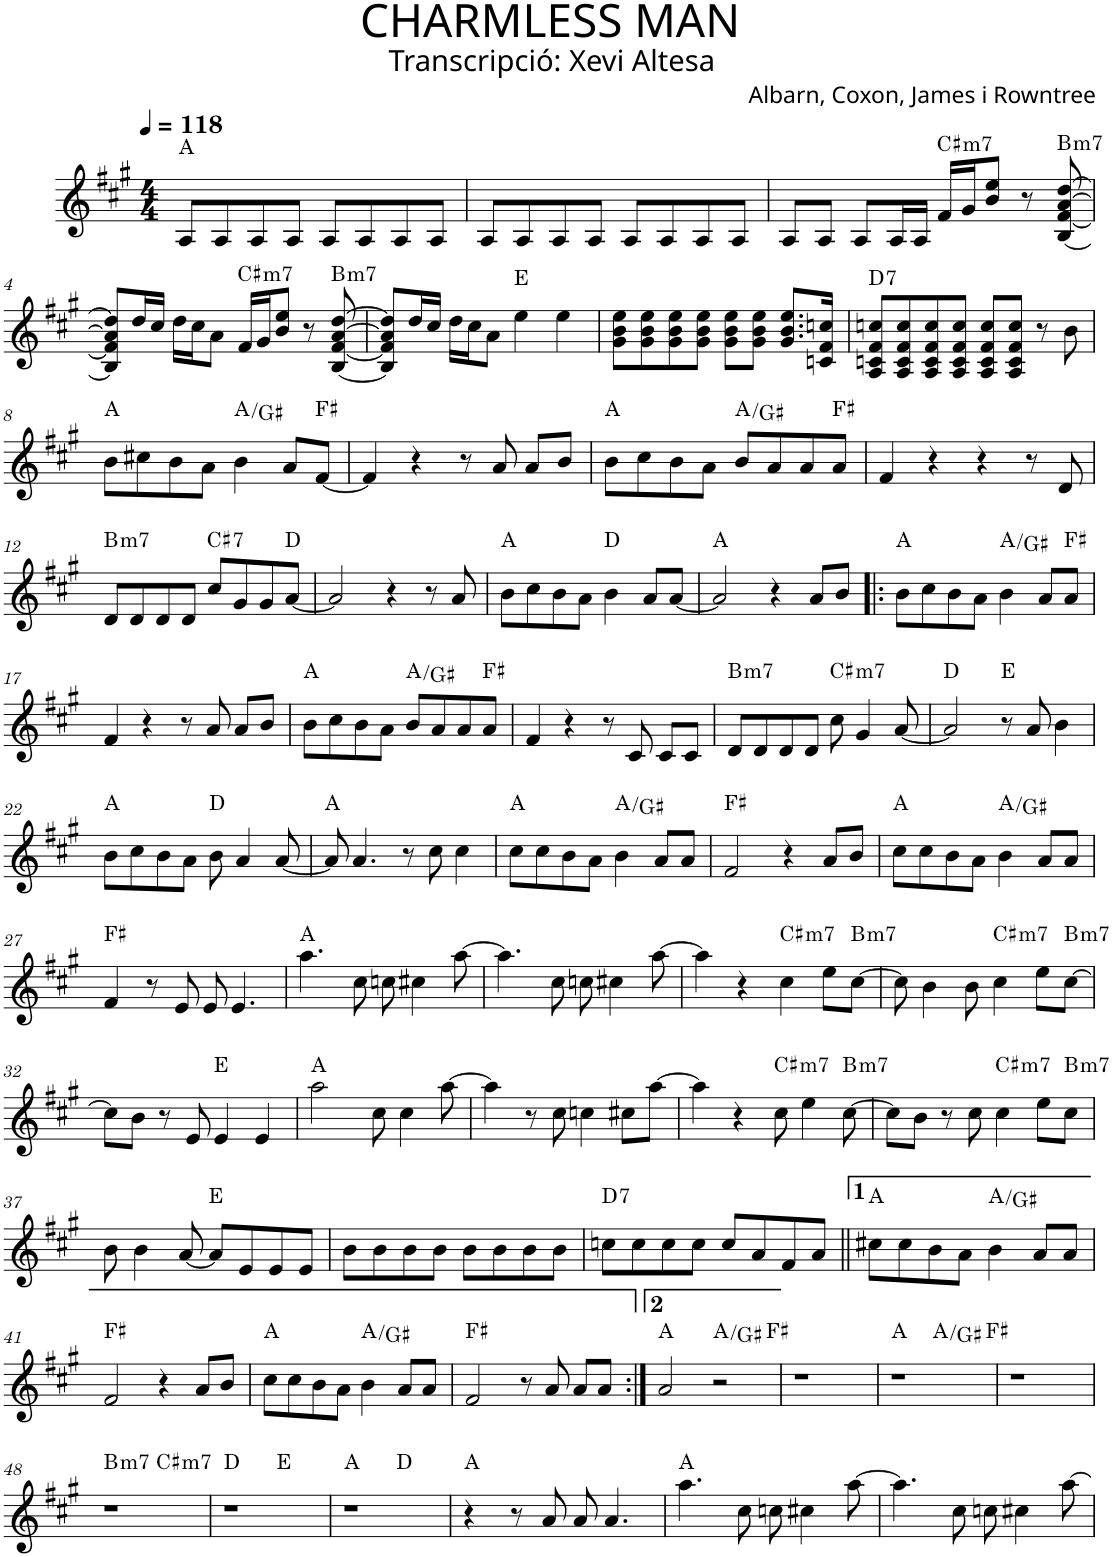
**kern	**harte
*part1	*part1
*staff1	*
*I"P1	*
*clefG2	*
*k[f#c#g#]	*
*A:	*
*M4/4	*
*MM118	*
=1	=1
8A/L	A:maj
8A/	.
8A/	.
8A/J	.
8A/L	.
8A/	.
8A/	.
8A/J	.
=2	=2
8A/L	.
8A/	.
8A/	.
8A/J	.
8A/L	.
8A/	.
8A/	.
8A/J	.
=3	=3
8A/L	.
8A/J	.
8A/L	.
16A/L	.
16A/JJ	.
!	!LO:H:kt=m7
16f#/LL	C#:min7
16g#/J	.
8b/ 8ee/J	.
8r	.
!	!LO:H:kt=m7
[<8B/ [<8f#/ [>8a/ [>8dd/	B:min7
!!LO:LB:g=z
=4	=4
8B/] 8f#/] 8a/] 8dd/]L	.
16dd/L	.
16cc#/JJ	.
16dd\LL	.
16cc#\J	.
8a\J	.
!	!LO:H:kt=m7
16f#/LL	C#:min7
16g#/J	.
8b/ 8ee/J	.
8r	.
!	!LO:H:kt=m7
[<8B/ [<8f#/ [>8a/ [>8dd/	B:min7
=5	=5
8B/] 8f#/] 8a/] 8dd/]L	.
16dd/L	.
16cc#/JJ	.
16dd\LL	.
16cc#\J	.
8a\J	.
4ee\	E:maj
4ee\	.
=6	=6
8g#\ 8b\ 8ee\L	.
8g#\ 8b\ 8ee\	.
8g#\ 8b\ 8ee\	.
8g#\ 8b\ 8ee\J	.
8g#\ 8b\ 8ee\L	.
8g#\ 8b\ 8ee\J	.
8.g#/ 8.b/ 8.ee/L	.
16cn/ 16f#/ 16ccn/Jk	.
=7	=7
!	!LO:H:kt=7
8A/ 8cn/ 8f#/ 8ccn/L	D:7
8A/ 8c/ 8f#/ 8cc/	.
8A/ 8c/ 8f#/ 8cc/	.
8A/ 8c/ 8f#/ 8cc/J	.
8A/ 8c/ 8f#/ 8cc/L	.
8A/ 8c/ 8f#/ 8cc/J	.
8r	.
8b\	.
!!LO:LB:g=z
=8	=8
8b\L	A:maj
8cc#X\	.
8b\	.
8a\J	.
4b\	A:maj/7
8a/L	.
[<8f#/J	F#:maj
=9	=9
4f#/]	.
4r	.
8r	.
8a/	.
8a/L	.
8b/J	.
=10	=10
8b\L	A:maj
8cc#\	.
8b\	.
8a\J	.
8b/L	A:maj/7
8a/	.
8a/	.
8a/J	F#:maj
=11	=11
4f#/	.
4r	.
4r	.
8r	.
8d/	.
!!LO:LB:g=z
=12	=12
!	!LO:H:kt=m7
8d/L	B:min7
8d/	.
8d/	.
8d/J	.
!	!LO:H:kt=7
8cc#/L	C#:7
8g#/	.
8g#/	.
[<8a/J	D:maj
=13	=13
2a/]	.
4r	.
8r	.
8a/	.
=14	=14
8b\L	A:maj
8cc#\	.
8b\	.
8a\J	.
4b\	D:maj
8a/L	.
[<8a/J	.
=15	=15
2a/]	A:maj
4r	.
8a/L	.
8b/J	.
=16!|:	=16!|:
8b\L	A:maj
8cc#\	.
8b\	.
8a\J	.
4b\	A:maj/7
8a/L	.
8a/J	F#:maj
!!LO:LB:g=z
=17	=17
4f#/	.
4r	.
8r	.
8a/	.
8a/L	.
8b/J	.
=18	=18
8b\L	A:maj
8cc#\	.
8b\	.
8a\J	.
8b/L	A:maj/7
8a/	.
8a/	.
8a/J	F#:maj
=19	=19
4f#/	.
4r	.
8r	.
8c#/	.
8c#/L	.
8c#/J	.
=20	=20
!	!LO:H:kt=m7
8d/L	B:min7
8d/	.
8d/	.
8d/J	.
!	!LO:H:kt=m7
8cc#\	C#:min7
4g#/	.
[<8a/	.
=21	=21
2a/]	D:maj
8r	E:maj
8a/	.
4b\	.
!!LO:LB:g=z
=22	=22
8b\L	A:maj
8cc#\	.
8b\	.
8a\J	.
8b\	D:maj
4a/	.
[<8a/	.
=23	=23
8a/]	A:maj
4.a/	.
8r	.
8cc#\	.
4cc#\	.
=24	=24
8cc#\L	A:maj
8cc#\	.
8b\	.
8a\J	.
4b\	A:maj/7
8a/L	.
8a/J	.
=25	=25
2f#/	F#:maj
4r	.
8a/L	.
8b/J	.
=26	=26
8cc#\L	A:maj
8cc#\	.
8b\	.
8a\J	.
4b\	A:maj/7
8a/L	.
8a/J	.
!!LO:LB:g=z
=27	=27
4f#/	F#:maj
8r	.
8e/	.
8e/	.
4.e/	.
=28	=28
4.aa\	A:maj
8cc#\	.
8ccn\	.
4cc#X\	.
[>8aa\	.
=29	=29
4.aa\]	.
8cc#\	.
8ccn\	.
4cc#X\	.
[>8aa\	.
=30	=30
4aa\]	.
4r	.
!	!LO:H:kt=m7
4cc#\	C#:min7
8ee\L	.
!	!LO:H:kt=m7
[>8cc#\J	B:min7
=31	=31
8cc#\]	.
4b\	.
8b\	.
!	!LO:H:kt=m7
4cc#\	C#:min7
8ee\L	.
!	!LO:H:kt=m7
[>8cc#\J	B:min7
!!LO:LB:g=z
=32	=32
8cc#\L]	.
8b\J	.
8r	.
8e/	.
4e/	E:maj
4e/	.
=33	=33
2aa\	A:maj
8cc#\	.
4cc#\	.
[>8aa\	.
=34	=34
4aa\]	.
8r	.
8cc#\	.
4ccn\	.
8cc#X\L	.
[>8aa\J	.
=35	=35
4aa\]	.
4r	.
!	!LO:H:kt=m7
8cc#\	C#:min7
4ee\	.
!	!LO:H:kt=m7
[>8cc#\	B:min7
=36	=36
8cc#\L]	.
8b\J	.
8r	.
8cc#\	.
!	!LO:H:kt=m7
4cc#\	C#:min7
8ee\L	.
!	!LO:H:kt=m7
8cc#\J	B:min7
!!LO:LB:g=z
=37	=37
8b\	.
4b\	.
[<8a/	.
8a/L]	E:maj
8e/	.
8e/	.
8e/J	.
=38	=38
8b\L	.
8b\	.
8b\	.
8b\J	.
8b\L	.
8b\	.
8b\	.
8b\J	.
=39	=39
!	!LO:H:kt=7
8ccn\L	D:7
8cc\	.
8cc\	.
8cc\J	.
8cc/L	.
8a/	.
8f#/	.
8a/J	.
=40||	=40||
8cc#X\L	A:maj
8cc#\	.
8b\	.
8a\J	.
4b\	A:maj/7
8a/L	.
8a/J	.
!!LO:LB:g=z
=41	=41
2f#/	F#:maj
4r	.
8a/L	.
8b/J	.
=42	=42
8cc#\L	A:maj
8cc#\	.
8b\	.
8a\J	.
4b\	A:maj/7
8a/L	.
8a/J	.
=43	=43
2f#/	F#:maj
8r	.
8a/	.
8a/L	.
8a/J	.
=44:|!	=44:|!
*^	*
2a/	2..ryy	A:maj
2r	.	A:maj/7
.	8ryy	F#:maj
*v	*v	*
=45	=45
1r	.
=46	=46
*^	*
*	*^	*
1r	2ryy	2..ryy	A:maj
.	2ryy	.	A:maj/7
.	.	8ryy	F#:maj
*v	*v	*v	*
=47	=47
1r	.
!!LO:LB:g=z
=48	=48
!	!LO:H:kt=m7
*^	*
1r	2ryy	B:min7
!	!	!LO:H:kt=m7
.	2ryy	C#:min7
=49	=49	=49
1r	2ryy	D:maj
.	2ryy	E:maj
=50	=50	=50
1r	2ryy	A:maj
.	2ryy	D:maj
*v	*v	*
=51	=51
4r	A:maj
8r	.
8a/	.
8a/	.
4.a/	.
=52	=52
4.aa\	A:maj
8cc#\	.
8ccn\	.
4cc#X\	.
[>8aa\	.
=53	=53
4.aa\]	.
8cc#\	.
8ccn\	.
4cc#X\	.
[>8aa\	.
=	=
*-	*-
